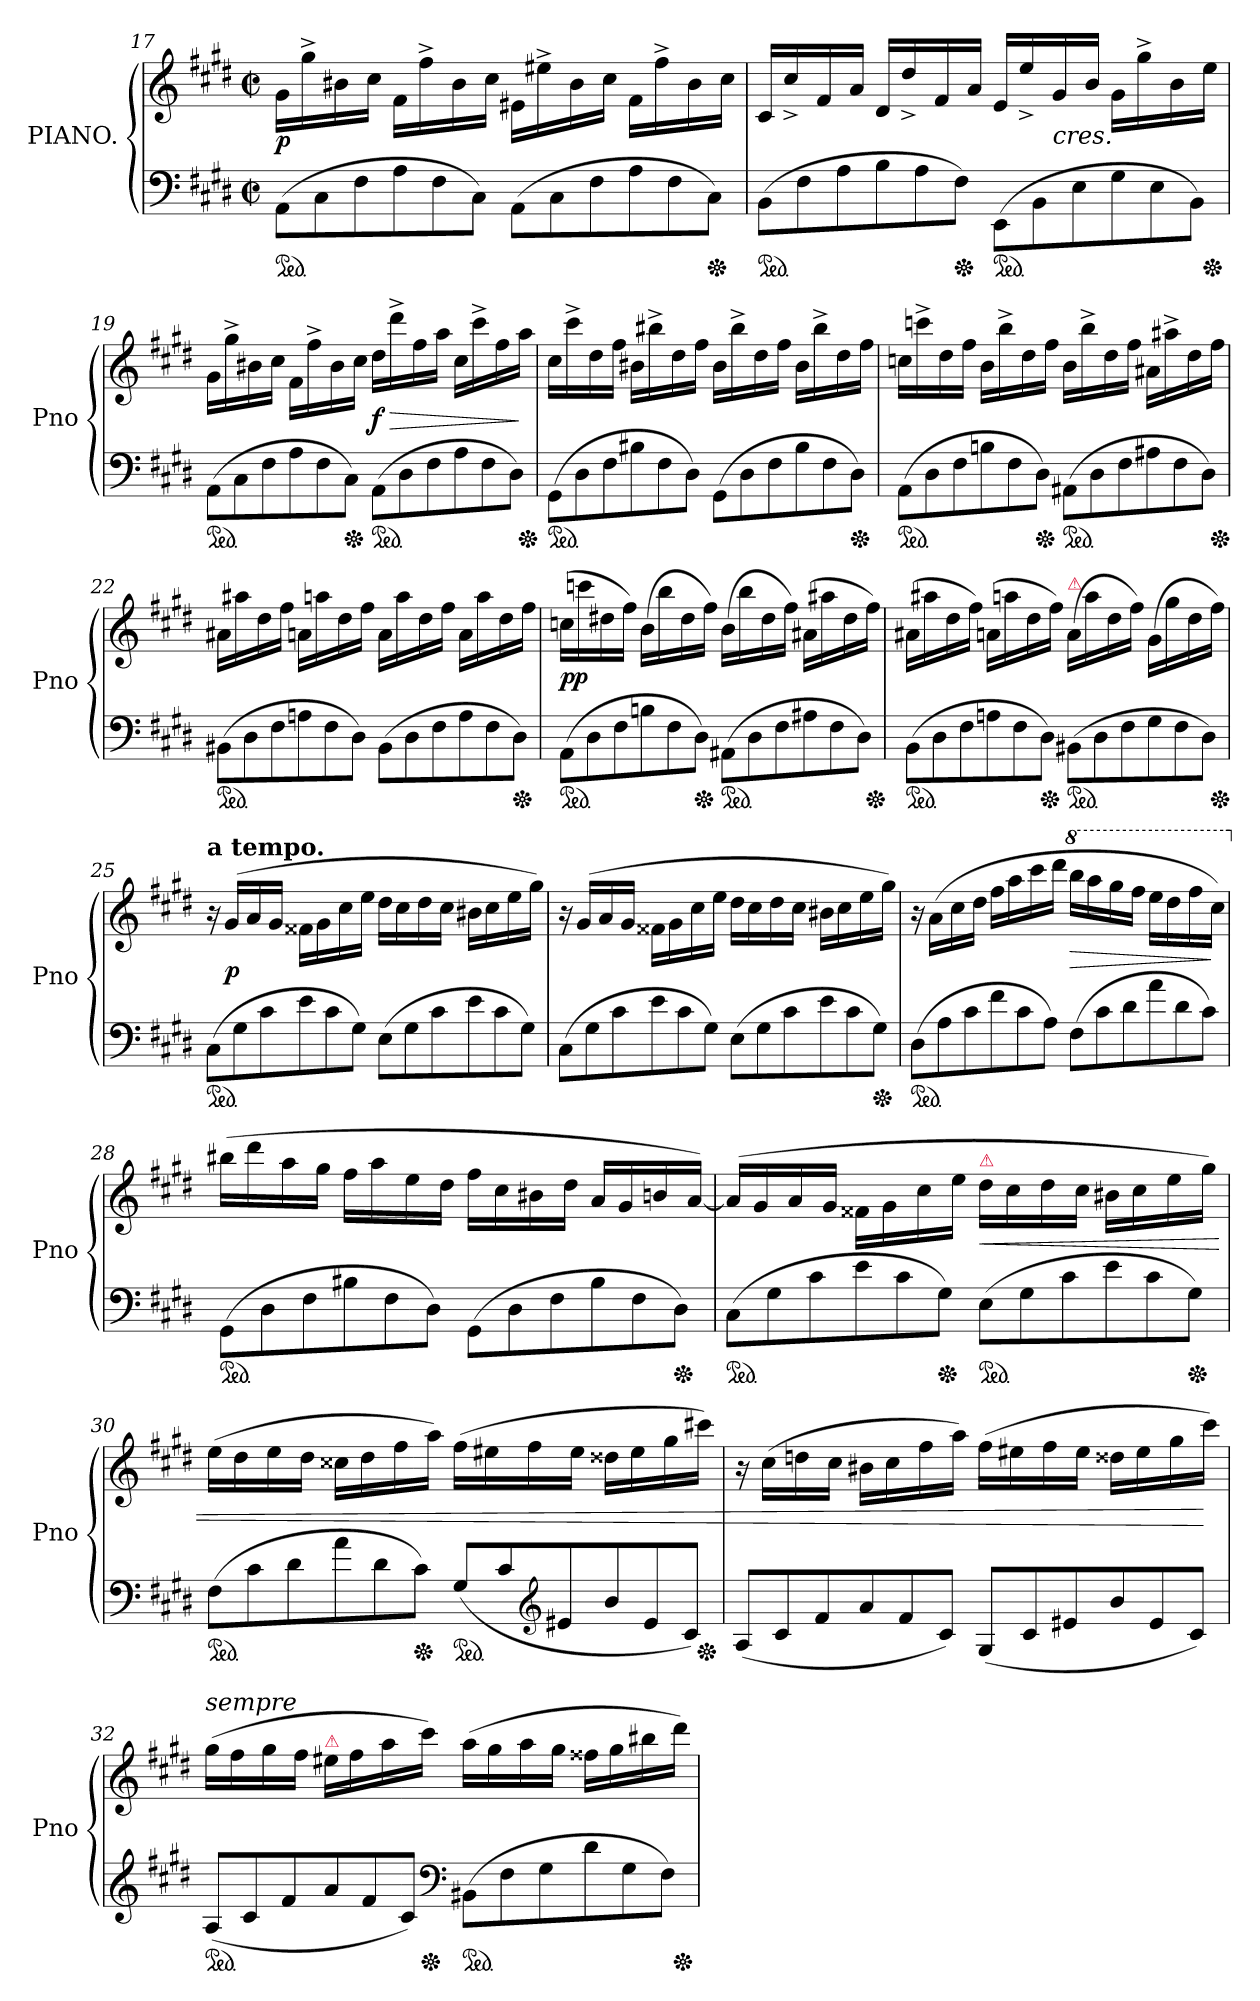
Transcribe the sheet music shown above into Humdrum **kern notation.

**kern	**kern	**dynam
*part1	*part1	*part1
*staff2	*staff1	*staff1/2
*I"PIANO.	*	*
*I'Pno	*	*
*clefF4	*clefG2	*
*k[f#c#g#d#]	*k[f#c#g#d#]	*
*c#:	*c#:	*
*M2/2	*M2/2	*
*met(c|)	*met(c|)	*
*Xtuplet	*	*
*ped	*	*
=17	=17	=17
(>12AA\L	16g#\LL	p
.	16gg#^>	.
12C#	.	.
.	16b#X	.
12F#	.	.
.	16cc#JJ	.
12A	16f#\LL	.
.	16ff#^>	.
12F#	.	.
.	16b#	.
12C#J)	.	.
.	16cc#JJ	.
(>12AA\L	16e#X\LL	.
.	16ee#X^>	.
12C#	.	.
.	16b#	.
12F#	.	.
.	16cc#JJ	.
12A	16f#\LL	.
.	16ff#^>	.
12F#	.	.
.	16b#	.
*Xped	*	*
12C#J)	.	.
.	16cc#JJ	.
=18	=18	=18
*ped	*	*
(>12BB\L	16c#/LL	.
.	16cc#^>/	.
12F#	.	.
.	16f#/	.
12A	.	.
.	16a/JJ	.
12B	16d#/LL	.
.	16dd#^>/	.
12A	.	.
.	16f#/	.
*Xped	*	*
12F#J)	.	.
.	16a/JJ	.
*ped	*	*
(>12EE\L	16e/LL	.
.	16ee^>/	.
12BB	.	.
!	!LO:TX:c:i:t=cres.	!
.	16g#/	.
12E	.	.
.	16b/JJ	.
12G#	16g#\LL	.
.	16gg#^>	.
12E	.	.
.	16b	.
12BBJ)	.	.
*Xped	*	*
.	16eeJJ	.
=19	=19	=19
*ped	*	*
(>12AAL	16g#LL	.
.	16gg#^>	.
12C#	.	.
.	16b#X	.
12F#	.	.
.	16cc#JJ	.
12A	16f#LL	.
.	16ff#^>	.
12F#	.	.
.	16b#	.
*Xped	*	*
12C#J)	.	.
.	16cc#JJ	.
*ped	*	*
(>12AAL	16dd#LL	f
.	16ddd#^>	>
12D#	.	.
.	16ff#	.
12F#	.	.
.	16aaJJ	.
12A	16cc#LL	.
.	16ccc#^>	.
12F#	.	.
.	16ff#	.
12D#J)	.	.
*Xped	*	*
.	16aaJJ	]
=20	=20	=20
*ped	*	*
(>12GG#L	16cc#LL	.
.	16ccc#^>	.
12D#	.	.
.	16dd#	.
12F#	.	.
.	16ff#JJ	.
12B#X	16b#XLL	.
.	16bb#X^>	.
12F#	.	.
.	16dd#	.
12D#J)	.	.
.	16ff#JJ	.
(>12GG#L	16b#LL	.
.	16bb#^>	.
12D#	.	.
.	16dd#	.
12F#	.	.
.	16ff#JJ	.
12B#	16b#LL	.
.	16bb#^>	.
12F#	.	.
.	16dd#	.
*Xped	*	*
12D#J)	.	.
.	16ff#JJ	.
=21	=21	=21
*ped	*	*
(>12AAL	16ccnLL	.
.	16cccn^>	.
12D#	.	.
.	16dd#	.
12F#	.	.
.	16ff#JJ	.
12Bn	16bLL	.
.	16bb^>	.
12F#	.	.
.	16dd#	.
*Xped	*	*
12D#J)	.	.
.	16ff#JJ	.
*ped	*	*
(>12AA#XL	16bLL	.
.	16bb^>	.
12D#	.	.
.	16dd#	.
12F#	.	.
.	16ff#JJ	.
12A#X	16a#XLL	.
.	16aa#X^>	.
12F#	.	.
.	16dd#	.
12D#J)	.	.
*Xped	*	*
.	16ff#JJ	.
=22	=22	=22
*ped	*	*
(>12BB#X\L	16a#XLL	.
.	16aa#X	.
12D#	.	.
.	16dd#	.
12F#	.	.
.	16ff#JJ	.
12An	16anLL	.
.	16aan	.
12F#	.	.
.	16dd#	.
12D#J)	.	.
.	16ff#JJ	.
(>12BB#\L	16aLL	.
.	16aa	.
12D#	.	.
.	16dd#	.
12F#	.	.
.	16ff#JJ	.
12A	16aLL	.
.	16aa	.
12F#	.	.
.	16dd#	.
*Xped	*	*
12D#J)	.	.
.	16ff#JJ	.
=23	=23	=23
*ped	*	*
(>12AA\L	(>16ccnLL	pp
.	16cccn	.
12D#	.	.
.	16dd#X	.
12F#	.	.
.	16ff#JJ)	.
12Bn	(>16bLL	.
.	16bb	.
12F#	.	.
.	16dd#	.
*Xped	*	*
12D#J)	.	.
.	16ff#JJ)	.
*ped	*	*
(>12AA#X\L	(>16bLL	.
.	16bb	.
12D#	.	.
.	16dd#	.
12F#	.	.
.	16ff#JJ)	.
12A#X	(>16a#XLL	.
.	16aa#X	.
12F#	.	.
.	16dd#	.
12D#J)	.	.
*Xped	*	*
.	16ff#JJ)	.
=24	=24	=24
*ped	*	*
(>12BB\L	(>16a#XLL	.
.	16aa#X	.
12D#	.	.
.	16dd#	.
12F#	.	.
.	16ff#JJ)	.
12An	(>16anLL	.
.	16aan	.
12F#	.	.
.	16dd#	.
*Xped	*	*
12D#J)	.	.
.	16ff#JJ)	.
!	!LO:TX:a:i:color=crimson:t=⚠	!
*ped	*	*
(>12BB#X\L	(>16aLL	.
.	16aa	.
12D#	.	.
.	16dd#	.
12F#	.	.
.	16ff#JJ)	.
12G#	(>16g#LL	.
.	16gg#	.
12F#	.	.
.	16dd#	.
12D#J)	.	.
*Xped	*	*
.	16ff#JJ)	.
=25	=25	=25
!	!LO:TX:a:B:t=a tempo.	!
*ped	*	*
(>12C#L	16r	.
.	(>16g#/LL	p
12G#	.	.
.	16a/	.
12c#	.	.
.	16g#/JJ	.
12e	16f##X\LL	.
.	16g#	.
12c#	.	.
.	16cc#	.
12G#J)	.	.
.	16eeJJ	.
(>12EL	16dd#\LL	.
.	16cc#	.
12G#	.	.
.	16dd#	.
12c#	.	.
.	16cc#JJ	.
12e	16b#X\LL	.
.	16cc#	.
12c#	.	.
.	16ee	.
12G#J)	.	.
.	16gg#JJ)	.
=26	=26	=26
(>12C#L	16r	.
.	(>16g#/LL	.
12G#	.	.
.	16a/	.
12c#	.	.
.	16g#/JJ	.
12e	16f##X\LL	.
.	16g#	.
12c#	.	.
.	16cc#	.
12G#J)	.	.
.	16eeJJ	.
(>12EL	16dd#\LL	.
.	16cc#	.
12G#	.	.
.	16dd#	.
12c#	.	.
.	16cc#JJ	.
12e	16b#X\LL	.
.	16cc#	.
12c#	.	.
.	16ee	.
*Xped	*	*
12G#J)	.	.
.	16gg#JJ)	.
=27	=27	=27
*ped	*	*
(>12D#L	16r	.
.	(>16a\LL	.
12A	.	.
.	16cc#	.
12c#	.	.
.	16dd#JJ	.
12f#	16ff#\LL	.
.	16aa	.
12c#	.	.
.	16ccc#	.
12AJ)	.	.
.	16ddd#JJ	.
*	*8va	*
(>12F#L	16bbb\LL	>
.	16aaa	.
12c#	.	.
.	16ggg#	.
12d#	.	.
.	16fff#JJ	.
12a	16eee\LL	.
.	16ddd#	.
12d#	.	.
.	16fff#	.
12c#J)	.	.
.	16ccc#JJ)	]
=28	=28	=28
*	*X8va	*
*ped	*	*
(>12GG#L	(>16bb#X\LL	.
.	16ddd#	.
12D#	.	.
.	16aa	.
12F#	.	.
.	16gg#JJ	.
12B#X	16ff#\LL	.
.	16aa	.
12F#	.	.
.	16ee	.
12D#J)	.	.
.	16dd#JJ	.
(>12GG#L	16ff#\LL	.
.	16cc#	.
12D#	.	.
.	16b#X	.
12F#	.	.
.	16dd#JJ	.
12B#	16a/LL	.
.	16g#/	.
12F#	.	.
.	16bn/	.
*Xped	*	*
12D#J)	.	.
.	[16a/JJ)	.
=29	=29	=29
*ped	*	*
(>12C#L	(>16a/LL]	.
.	16g#/	.
12G#	.	.
.	16a/	.
12c#	.	.
.	16g#/JJ	.
12e	16f##X\LL	.
.	16g#	.
12c#	.	.
.	16cc#	.
*Xped	*	*
12G#J)	.	.
.	16eeJJ	.
!	!LO:TX:a:color=crimson:t=⚠	!
*ped	*	*
(>12EL	16dd#\LL	<
.	16cc#	.
12G#	.	.
.	16dd#	.
12c#	.	.
.	16cc#JJ	.
12e	16b#X\LL	.
.	16cc#	.
12c#	.	.
.	16ee	.
*Xped	*	*
12G#J)	.	.
.	16gg#JJ)	.
=30	=30	=30
*ped	*	*
(>12F#L	(>16eeLL	.
.	16dd#	.
12c#	.	.
.	16ee	.
12d#	.	.
.	16dd#JJ	.
12a	16cc##XLL	.
.	16dd#	.
12d#	.	.
.	16ff#	.
*Xped	*	*
12c#J)	.	.
.	16aaJJ)	.
*ped	*	*
(<12G#/L	(>16ff#LL	.
.	16ee#X	.
12c#/	.	.
.	16ff#	.
*clefG2	*	*
12e#X/	.	.
.	16ee#JJ	.
12b/	16dd##XLL	.
.	16ee#	.
12e#/	.	.
.	16gg#	.
12c#/J)	.	.
*Xped	*	*
.	16ccc#XJJ)	.
=31	=31	=31
(<12A/L	16r	.
.	(>16cc#LL	.
12c#	.	.
.	16ddn	.
12f#	.	.
.	16cc#JJ	.
12a	16b#XLL	.
.	16cc#	.
12f#	.	.
.	16ff#	.
12c#J)	.	.
.	16aaJJ)	.
(<12G#/L	(>16ff#LL	.
.	16ee#X	.
12c#	.	.
.	16ff#	.
12e#X	.	.
.	16ee#JJ	.
12b	16dd##XLL	.
.	16ee#	.
12e#	.	.
.	16gg#	.
12c#J)	.	.
.	16ccc#JJ)	[
=32	=32	=32
!	!LO:TX:a:i:t=sempre	!
*ped	*	*
(<12A/L	(>16gg#LL	.
.	16ff#	.
12c#	.	.
.	16gg#	.
12f#	.	.
.	16ff#JJ	.
!	!LO:TX:a:color=crimson:t=⚠	!
12a	16ee#XLL	.
.	16ff#	.
12f#	.	.
.	16aa	.
12c#J)	.	.
*Xped	*	*
.	16ccc#JJ)	.
*clefF4	*	*
*ped	*	*
(>12BB#X\L	(>16aaLL	.
.	16gg#	.
12F#	.	.
.	16aa	.
12G#	.	.
.	16gg#JJ	.
12d#	16ff##XLL	.
.	16gg#	.
12G#	.	.
.	16bb#X	.
12F#J)	.	.
*Xped	*	*
.	16ddd#JJ)	.
=	=	=
*-	*-	*-
